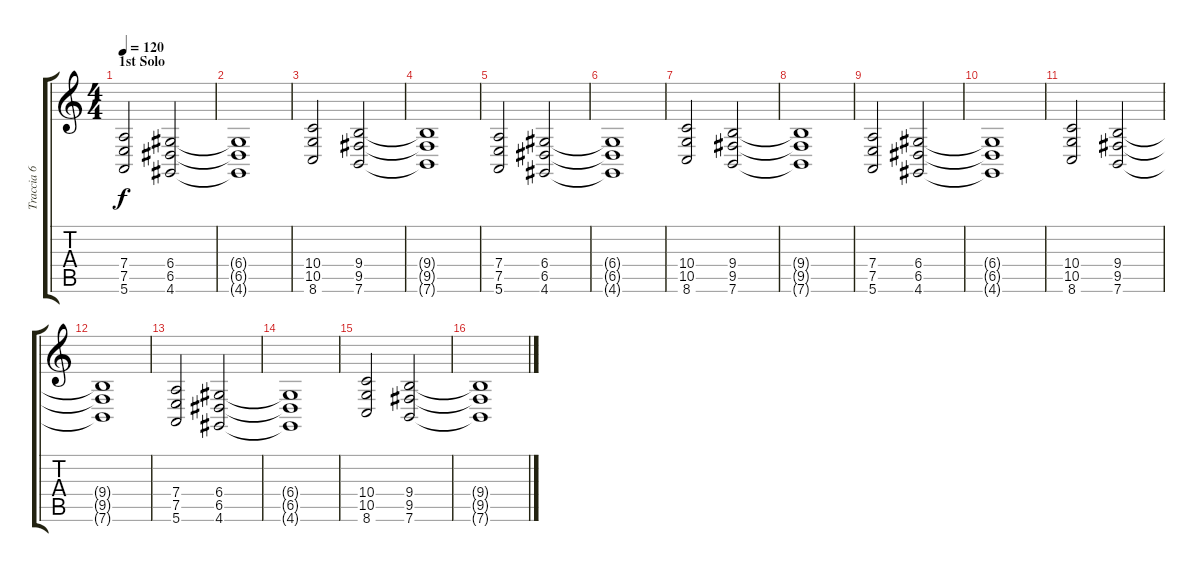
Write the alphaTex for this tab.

\track ("Traccia 6" "Traccia 6") {instrument choiraahs}
\staff {score tabs}
\tuning (E4 B3 G3 D3 A2 E2) {hide}
\ts (4 4)
\section ("" "1st Solo")
\tempo 120
\clef g2
\ks c
(7.4 7.5 5.6).2{dy f instrument choiraahs} (6.4 6.5 4.6).2 |
(6.4{t} 6.5{t} 4.6{t}).1 |
(10.4 10.5 8.6).2 (9.4 9.5 7.6).2 |
(9.4{t} 9.5{t} 7.6{t}).1 |
(7.4 7.5 5.6).2 (6.4 6.5 4.6).2 |
(6.4{t} 6.5{t} 4.6{t}).1 |
(10.4 10.5 8.6).2 (9.4 9.5 7.6).2 |
(9.4{t} 9.5{t} 7.6{t}).1 |
(7.4 7.5 5.6).2 (6.4 6.5 4.6).2 |
(6.4{t} 6.5{t} 4.6{t}).1 |
(10.4 10.5 8.6).2 (9.4 9.5 7.6).2 |
(9.4{t} 9.5{t} 7.6{t}).1 |
(7.4 7.5 5.6).2 (6.4 6.5 4.6).2 |
(6.4{t} 6.5{t} 4.6{t}).1 |
(10.4 10.5 8.6).2 (9.4 9.5 7.6).2 |
(9.4{t} 9.5{t} 7.6{t}).1
